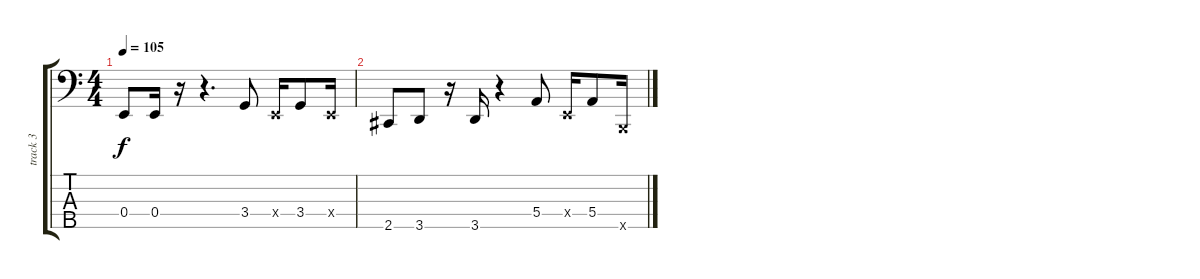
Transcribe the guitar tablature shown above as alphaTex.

\track ("track 3" "track 3") {instrument electricbassfinger}
\staff {score tabs}
\tuning (G2 D2 A1 E1 B0) {hide}
\ts (4 4)
\tempo 105
\clef f4
\ks c
0.4.8{dy f} 0.4.16 r.16 r.4{d} 3.4.8 0.4{x}.16 3.4.8 0.4{x}.16 |
2.5.8 3.5.8 r.16 3.5.16 r.4 5.4.8 0.4{x}.16 5.4.8 0.5{x}.16
